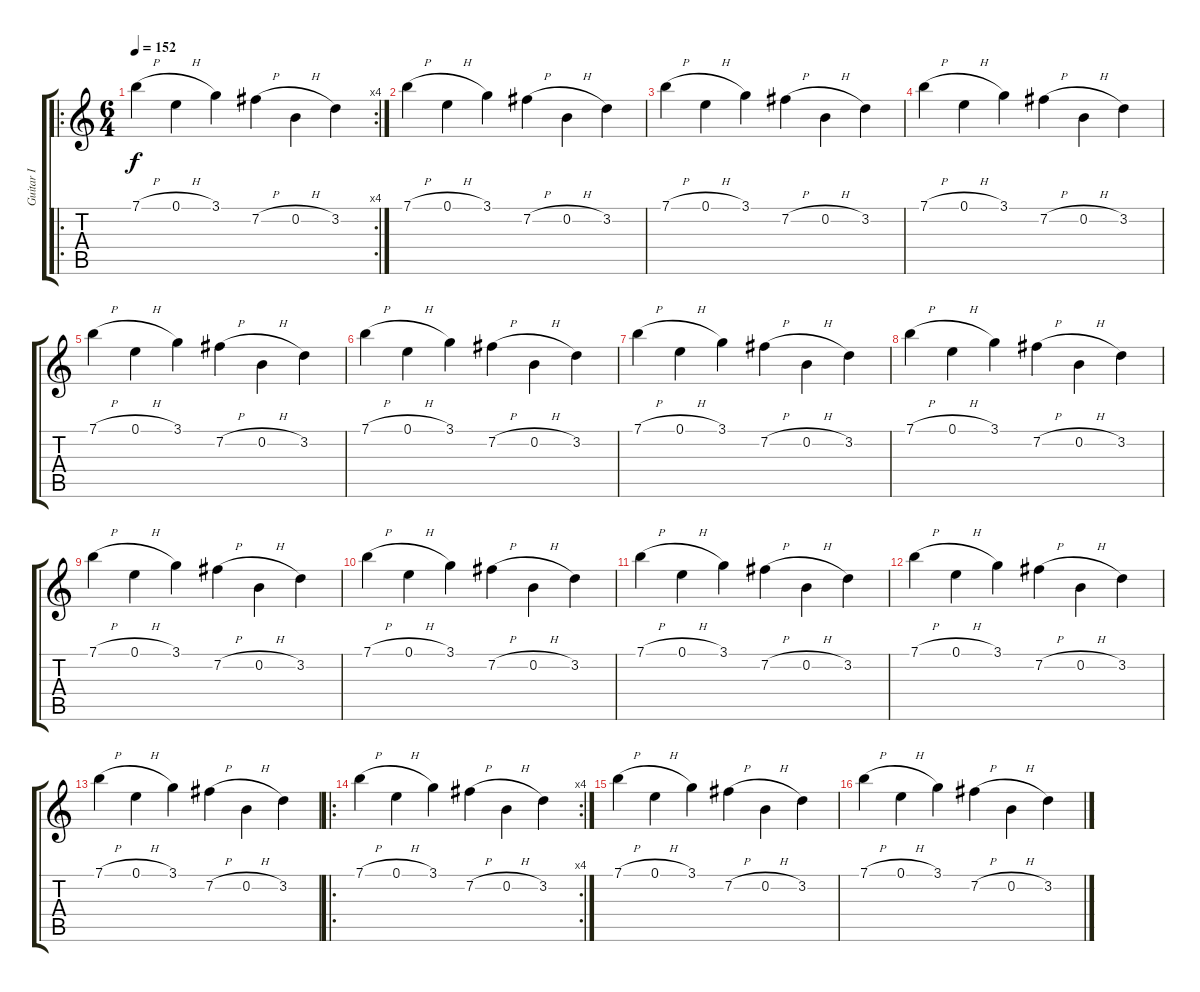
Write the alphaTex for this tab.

\track ("Guitar I" "Guitar I") {instrument distortionguitar}
\staff {score tabs}
\tuning (E4 B3 G3 D3 A2 E2) {hide}
\ro
\rc 4
\ts (6 4)
\tempo 152
\clef g2
\ks c
7.1{h}.4{dy f instrument distortionguitar} 0.1{h}.4 3.1.4 7.2{h}.4 0.2{h}.4 3.2.4 |
7.1{h}.4 0.1{h}.4 3.1.4 7.2{h}.4 0.2{h}.4 3.2.4 |
7.1{h}.4 0.1{h}.4 3.1.4 7.2{h}.4 0.2{h}.4 3.2.4 |
7.1{h}.4 0.1{h}.4 3.1.4 7.2{h}.4 0.2{h}.4 3.2.4 |
7.1{h}.4 0.1{h}.4 3.1.4 7.2{h}.4 0.2{h}.4 3.2.4 |
7.1{h}.4 0.1{h}.4 3.1.4 7.2{h}.4 0.2{h}.4 3.2.4 |
7.1{h}.4 0.1{h}.4 3.1.4 7.2{h}.4 0.2{h}.4 3.2.4 |
7.1{h}.4 0.1{h}.4 3.1.4 7.2{h}.4 0.2{h}.4 3.2.4 |
7.1{h}.4 0.1{h}.4 3.1.4 7.2{h}.4 0.2{h}.4 3.2.4 |
7.1{h}.4 0.1{h}.4 3.1.4 7.2{h}.4 0.2{h}.4 3.2.4 |
7.1{h}.4 0.1{h}.4 3.1.4 7.2{h}.4 0.2{h}.4 3.2.4 |
7.1{h}.4 0.1{h}.4 3.1.4 7.2{h}.4 0.2{h}.4 3.2.4 |
7.1{h}.4 0.1{h}.4 3.1.4 7.2{h}.4 0.2{h}.4 3.2.4 |
\ro
\rc 4
7.1{h}.4 0.1{h}.4 3.1.4 7.2{h}.4 0.2{h}.4 3.2.4 |
7.1{h}.4 0.1{h}.4 3.1.4 7.2{h}.4 0.2{h}.4 3.2.4 |
7.1{h}.4 0.1{h}.4 3.1.4 7.2{h}.4 0.2{h}.4 3.2.4
